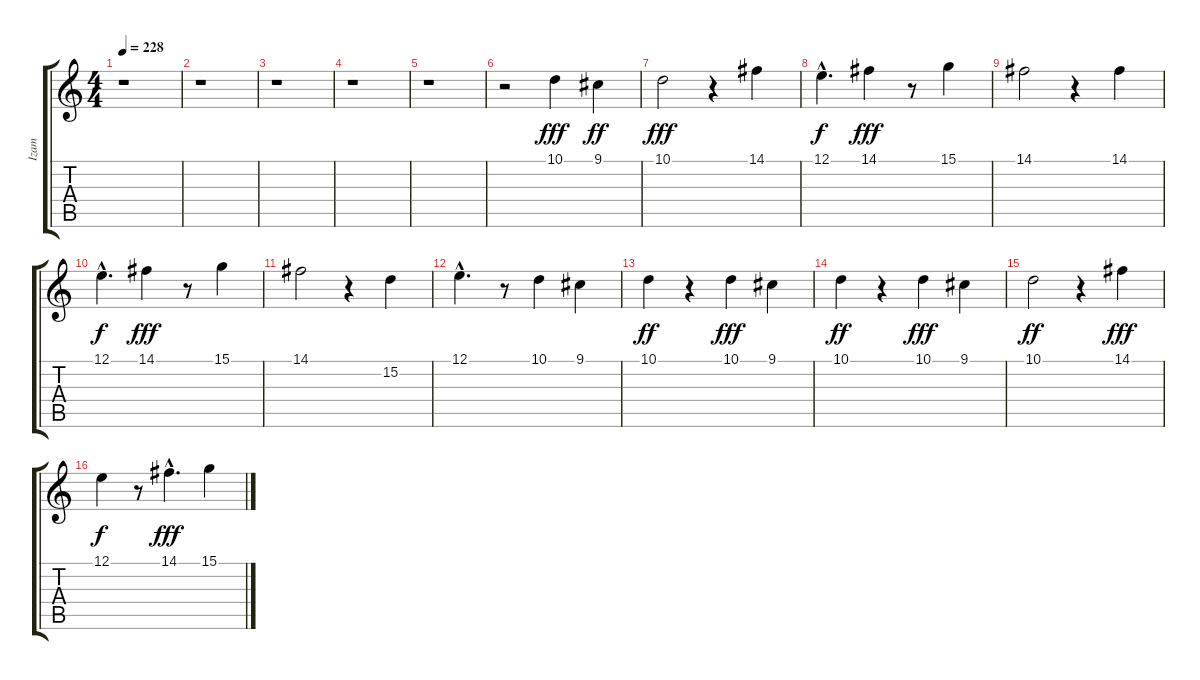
\track ("Izam" "Izam") {instrument oboe}
\staff {score tabs}
\tuning (E4 B3 G3 D3 A2 E2) {hide}
\ts (4 4)
\tempo 228
\clef g2
\ks c
r.1{dy f} |
r.1 |
r.1 |
r.1 |
r.1 |
r.2 10.1.4{dy fff} 9.1.4{dy ff} |
10.1.2{dy fff} r.4 14.1.4 |
12.1{hac}.4{d dy f} 14.1.4{dy fff} r.8 15.1.4 |
14.1.2 r.4 14.1.4 |
12.1{hac}.4{d dy f} 14.1.4{dy fff} r.8 15.1.4 |
14.1.2 r.4 15.2.4 |
12.1{hac}.4{d} r.8 10.1.4 9.1.4 |
10.1.4{dy ff} r.4 10.1.4{dy fff} 9.1.4 |
10.1.4{dy ff} r.4 10.1.4{dy fff} 9.1.4 |
10.1.2{dy ff} r.4 14.1.4{dy fff} |
12.1.4{dy f} r.8 14.1{hac}.4{d dy fff} 15.1.4
